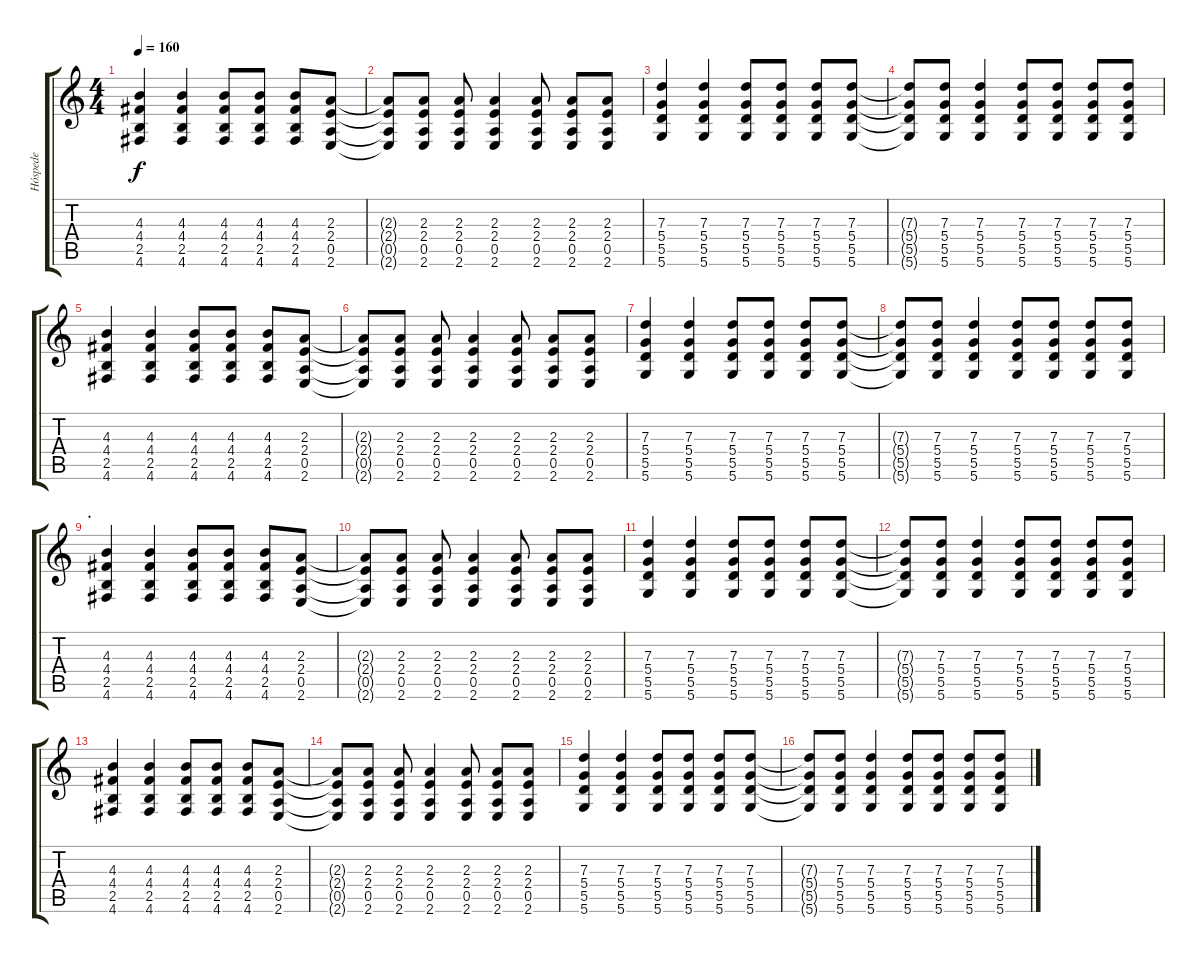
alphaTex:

\track ("Hóspede" "Hóspede") {instrument distortionguitar}
\staff {score tabs}
\tuning (E4 B3 G3 D3 A2 D2) {hide}
\ts (4 4)
\tempo 160
\clef g2
\ks c
(4.3 4.4 2.5 4.6).4{dy f instrument distortionguitar} (4.3 4.4 2.5 4.6).4 (4.3 4.4 2.5 4.6).8 (4.3 4.4 2.5 4.6).8 (4.3 4.4 2.5 4.6).8 (2.3 2.4 0.5 2.6).8 |
(2.3{t} 2.4{t} 0.5{t} 2.6{t}).8 (2.3 2.4 0.5 2.6).8 (2.3 2.4 0.5 2.6).8 (2.3 2.4 0.5 2.6).4 (2.3 2.4 0.5 2.6).8 (2.3 2.4 0.5 2.6).8 (2.3 2.4 0.5 2.6).8 |
(7.3 5.4 5.5 5.6).4 (7.3 5.4 5.5 5.6).4 (7.3 5.4 5.5 5.6).8 (7.3 5.4 5.5 5.6).8 (7.3 5.4 5.5 5.6).8 (7.3 5.4 5.5 5.6).8 |
(7.3{t} 5.4{t} 5.5{t} 5.6{t}).8 (7.3 5.4 5.5 5.6).8 (7.3 5.4 5.5 5.6).4 (7.3 5.4 5.5 5.6).8 (7.3 5.4 5.5 5.6).8 (7.3 5.4 5.5 5.6).8 (7.3 5.4 5.5 5.6).8 |
(4.3 4.4 2.5 4.6).4 (4.3 4.4 2.5 4.6).4 (4.3 4.4 2.5 4.6).8 (4.3 4.4 2.5 4.6).8 (4.3 4.4 2.5 4.6).8 (2.3 2.4 0.5 2.6).8 |
(2.3{t} 2.4{t} 0.5{t} 2.6{t}).8 (2.3 2.4 0.5 2.6).8 (2.3 2.4 0.5 2.6).8 (2.3 2.4 0.5 2.6).4 (2.3 2.4 0.5 2.6).8 (2.3 2.4 0.5 2.6).8 (2.3 2.4 0.5 2.6).8 |
(7.3 5.4 5.5 5.6).4 (7.3 5.4 5.5 5.6).4 (7.3 5.4 5.5 5.6).8 (7.3 5.4 5.5 5.6).8 (7.3 5.4 5.5 5.6).8 (7.3 5.4 5.5 5.6).8 |
(7.3{t} 5.4{t} 5.5{t} 5.6{t}).8 (7.3 5.4 5.5 5.6).8 (7.3 5.4 5.5 5.6).4 (7.3 5.4 5.5 5.6).8 (7.3 5.4 5.5 5.6).8 (7.3 5.4 5.5 5.6).8 (7.3 5.4 5.5 5.6).8 |
\section ("" ".")
(4.3 4.4 2.5 4.6).4 (4.3 4.4 2.5 4.6).4 (4.3 4.4 2.5 4.6).8 (4.3 4.4 2.5 4.6).8 (4.3 4.4 2.5 4.6).8 (2.3 2.4 0.5 2.6).8 |
(2.3{t} 2.4{t} 0.5{t} 2.6{t}).8 (2.3 2.4 0.5 2.6).8 (2.3 2.4 0.5 2.6).8 (2.3 2.4 0.5 2.6).4 (2.3 2.4 0.5 2.6).8 (2.3 2.4 0.5 2.6).8 (2.3 2.4 0.5 2.6).8 |
(7.3 5.4 5.5 5.6).4 (7.3 5.4 5.5 5.6).4 (7.3 5.4 5.5 5.6).8 (7.3 5.4 5.5 5.6).8 (7.3 5.4 5.5 5.6).8 (7.3 5.4 5.5 5.6).8 |
(7.3{t} 5.4{t} 5.5{t} 5.6{t}).8 (7.3 5.4 5.5 5.6).8 (7.3 5.4 5.5 5.6).4 (7.3 5.4 5.5 5.6).8 (7.3 5.4 5.5 5.6).8 (7.3 5.4 5.5 5.6).8 (7.3 5.4 5.5 5.6).8 |
(4.3 4.4 2.5 4.6).4 (4.3 4.4 2.5 4.6).4 (4.3 4.4 2.5 4.6).8 (4.3 4.4 2.5 4.6).8 (4.3 4.4 2.5 4.6).8 (2.3 2.4 0.5 2.6).8 |
(2.3{t} 2.4{t} 0.5{t} 2.6{t}).8 (2.3 2.4 0.5 2.6).8 (2.3 2.4 0.5 2.6).8 (2.3 2.4 0.5 2.6).4 (2.3 2.4 0.5 2.6).8 (2.3 2.4 0.5 2.6).8 (2.3 2.4 0.5 2.6).8 |
(7.3 5.4 5.5 5.6).4 (7.3 5.4 5.5 5.6).4 (7.3 5.4 5.5 5.6).8 (7.3 5.4 5.5 5.6).8 (7.3 5.4 5.5 5.6).8 (7.3 5.4 5.5 5.6).8 |
(7.3{t} 5.4{t} 5.5{t} 5.6{t}).8 (7.3 5.4 5.5 5.6).8 (7.3 5.4 5.5 5.6).4 (7.3 5.4 5.5 5.6).8 (7.3 5.4 5.5 5.6).8 (7.3 5.4 5.5 5.6).8 (7.3 5.4 5.5 5.6).8
